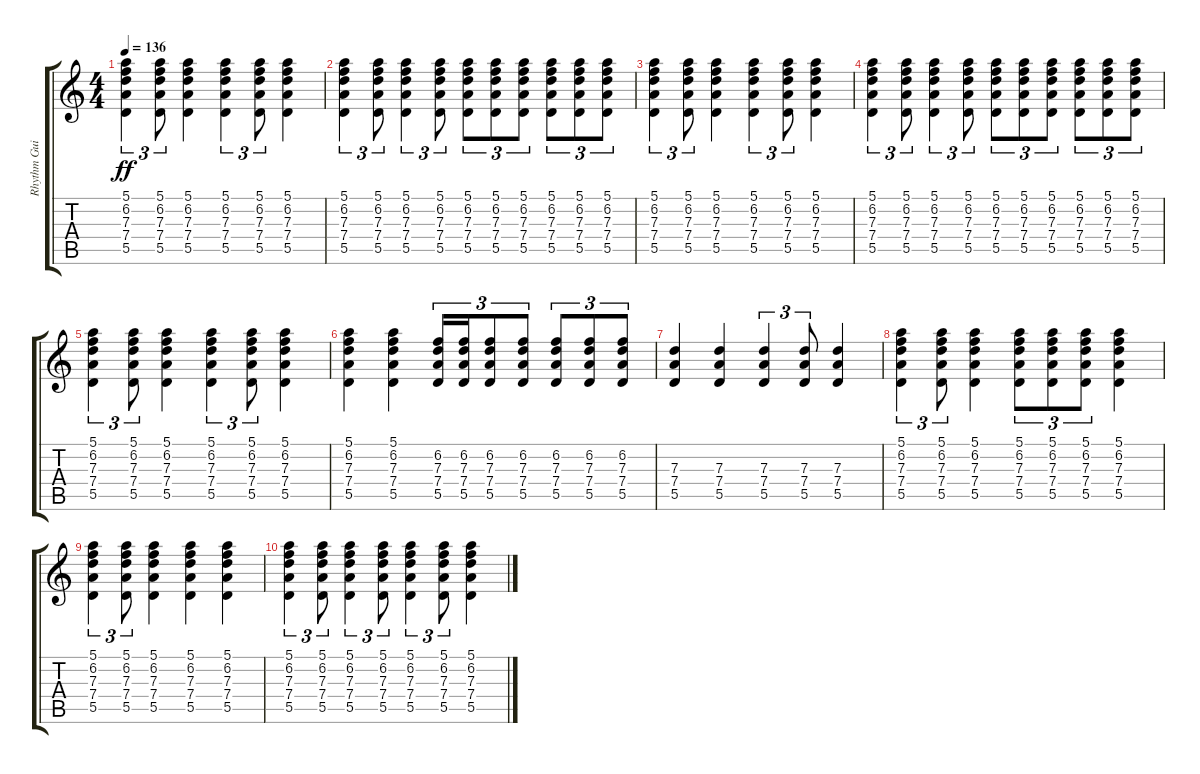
\track ("Rhythm Guitar" "Rhythm Gui") {instrument overdrivenguitar}
\staff {score tabs}
\tuning (E4 B3 G3 D3 A2 E2) {hide}
\ts (4 4)
\tempo 136
\clef g2
\ks c
(5.1 6.2 7.3 7.4 5.5).4{tu (3 2) dy ff} (5.1 6.2 7.3 7.4 5.5).8{tu (3 2)} (5.1 6.2 7.3 7.4 5.5).4 (5.1 6.2 7.3 7.4 5.5).4{tu (3 2)} (5.1 6.2 7.3 7.4 5.5).8{tu (3 2)} (5.1 6.2 7.3 7.4 5.5).4 |
(5.1 6.2 7.3 7.4 5.5).4{tu (3 2)} (5.1 6.2 7.3 7.4 5.5).8{tu (3 2)} (5.1 6.2 7.3 7.4 5.5).4{tu (3 2)} (5.1 6.2 7.3 7.4 5.5).8{tu (3 2)} (5.1 6.2 7.3 7.4 5.5).8{tu (3 2)} (5.1 6.2 7.3 7.4 5.5).8{tu (3 2)} (5.1 6.2 7.3 7.4 5.5).8{tu (3 2)} (5.1 6.2 7.3 7.4 5.5).8{tu (3 2)} (5.1 6.2 7.3 7.4 5.5).8{tu (3 2)} (5.1 6.2 7.3 7.4 5.5).8{tu (3 2)} |
(5.1 6.2 7.3 7.4 5.5).4{tu (3 2)} (5.1 6.2 7.3 7.4 5.5).8{tu (3 2)} (5.1 6.2 7.3 7.4 5.5).4 (5.1 6.2 7.3 7.4 5.5).4{tu (3 2)} (5.1 6.2 7.3 7.4 5.5).8{tu (3 2)} (5.1 6.2 7.3 7.4 5.5).4 |
(5.1 6.2 7.3 7.4 5.5).4{tu (3 2)} (5.1 6.2 7.3 7.4 5.5).8{tu (3 2)} (5.1 6.2 7.3 7.4 5.5).4{tu (3 2)} (5.1 6.2 7.3 7.4 5.5).8{tu (3 2)} (5.1 6.2 7.3 7.4 5.5).8{tu (3 2)} (5.1 6.2 7.3 7.4 5.5).8{tu (3 2)} (5.1 6.2 7.3 7.4 5.5).8{tu (3 2)} (5.1 6.2 7.3 7.4 5.5).8{tu (3 2)} (5.1 6.2 7.3 7.4 5.5).8{tu (3 2)} (5.1 6.2 7.3 7.4 5.5).8{tu (3 2)} |
(5.1 6.2 7.3 7.4 5.5).4{tu (3 2)} (5.1 6.2 7.3 7.4 5.5).8{tu (3 2)} (5.1 6.2 7.3 7.4 5.5).4 (5.1 6.2 7.3 7.4 5.5).4{tu (3 2)} (5.1 6.2 7.3 7.4 5.5).8{tu (3 2)} (5.1 6.2 7.3 7.4 5.5).4 |
(5.1 6.2 7.3 7.4 5.5).4{volume 5} (5.1 6.2 7.3 7.4 5.5).4 (6.2 7.3 7.4 5.5).16{tu (3 2)} (6.2 7.3 7.4 5.5).16{tu (3 2)} (6.2 7.3 7.4 5.5).8{tu (3 2)} (6.2 7.3 7.4 5.5).8{tu (3 2)} (6.2 7.3 7.4 5.5).8{tu (3 2)} (6.2 7.3 7.4 5.5).8{tu (3 2)} (6.2 7.3 7.4 5.5).8{tu (3 2)} |
(7.3 7.4 5.5).4 (7.3 7.4 5.5).4 (7.3 7.4 5.5).4{tu (3 2)} (7.3 7.4 5.5).8{tu (3 2)} (7.3 7.4 5.5).4 |
(5.1 6.2 7.3 7.4 5.5).4{tu (3 2) volume 3} (5.1 6.2 7.3 7.4 5.5).8{tu (3 2)} (5.1 6.2 7.3 7.4 5.5).4 (5.1 6.2 7.3 7.4 5.5).8{tu (3 2)} (5.1 6.2 7.3 7.4 5.5).8{tu (3 2)} (5.1 6.2 7.3 7.4 5.5).8{tu (3 2)} (5.1 6.2 7.3 7.4 5.5).4 |
(5.1 6.2 7.3 7.4 5.5).4{tu (3 2)} (5.1 6.2 7.3 7.4 5.5).8{tu (3 2)} (5.1 6.2 7.3 7.4 5.5).4 (5.1 6.2 7.3 7.4 5.5).4 (5.1 6.2 7.3 7.4 5.5).4 |
(5.1 6.2 7.3 7.4 5.5).4{tu (3 2) volume 0} (5.1 6.2 7.3 7.4 5.5).8{tu (3 2)} (5.1 6.2 7.3 7.4 5.5).4{tu (3 2)} (5.1 6.2 7.3 7.4 5.5).8{tu (3 2)} (5.1 6.2 7.3 7.4 5.5).4{tu (3 2)} (5.1 6.2 7.3 7.4 5.5).8{tu (3 2)} (5.1 6.2 7.3 7.4 5.5).4
